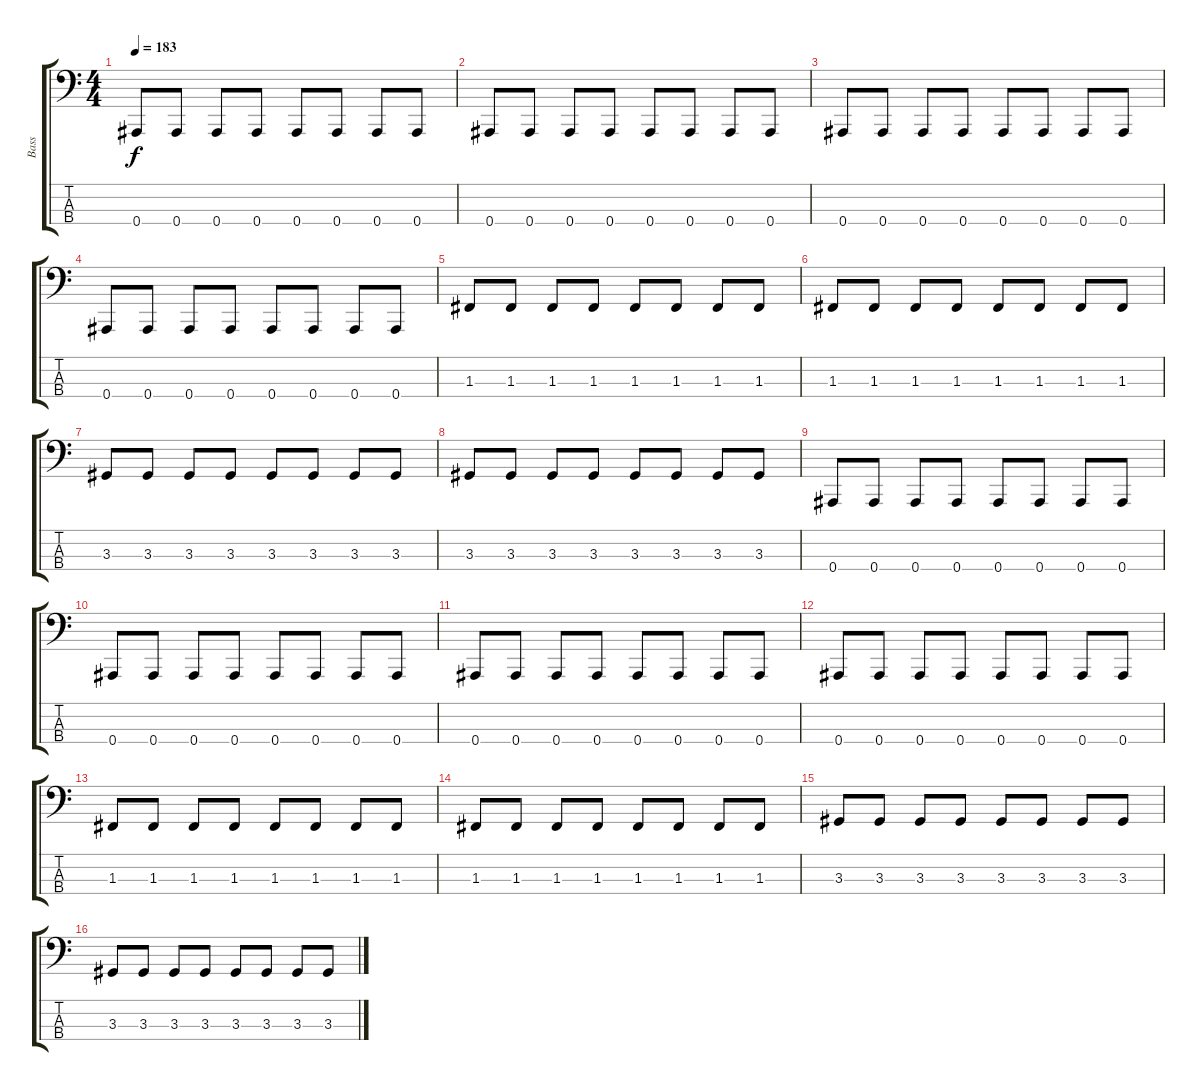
\track ("Bass" "Bass") {instrument electricbasspick}
\staff {score tabs}
\tuning (Eb2 Bb1 F1 Bb0) {hide}
\ts (4 4)
\tempo 183
\clef f4
\ks c
0.4.8{dy f} 0.4.8 0.4.8 0.4.8 0.4.8 0.4.8 0.4.8 0.4.8 |
0.4.8 0.4.8 0.4.8 0.4.8 0.4.8 0.4.8 0.4.8 0.4.8 |
0.4.8 0.4.8 0.4.8 0.4.8 0.4.8 0.4.8 0.4.8 0.4.8 |
0.4.8 0.4.8 0.4.8 0.4.8 0.4.8 0.4.8 0.4.8 0.4.8 |
1.3.8 1.3.8 1.3.8 1.3.8 1.3.8 1.3.8 1.3.8 1.3.8 |
1.3.8 1.3.8 1.3.8 1.3.8 1.3.8 1.3.8 1.3.8 1.3.8 |
3.3.8 3.3.8 3.3.8 3.3.8 3.3.8 3.3.8 3.3.8 3.3.8 |
3.3.8 3.3.8 3.3.8 3.3.8 3.3.8 3.3.8 3.3.8 3.3.8 |
0.4.8 0.4.8 0.4.8 0.4.8 0.4.8 0.4.8 0.4.8 0.4.8 |
0.4.8 0.4.8 0.4.8 0.4.8 0.4.8 0.4.8 0.4.8 0.4.8 |
0.4.8 0.4.8 0.4.8 0.4.8 0.4.8 0.4.8 0.4.8 0.4.8 |
0.4.8 0.4.8 0.4.8 0.4.8 0.4.8 0.4.8 0.4.8 0.4.8 |
1.3.8 1.3.8 1.3.8 1.3.8 1.3.8 1.3.8 1.3.8 1.3.8 |
1.3.8 1.3.8 1.3.8 1.3.8 1.3.8 1.3.8 1.3.8 1.3.8 |
3.3.8 3.3.8 3.3.8 3.3.8 3.3.8 3.3.8 3.3.8 3.3.8 |
3.3.8 3.3.8 3.3.8 3.3.8 3.3.8 3.3.8 3.3.8 3.3.8
